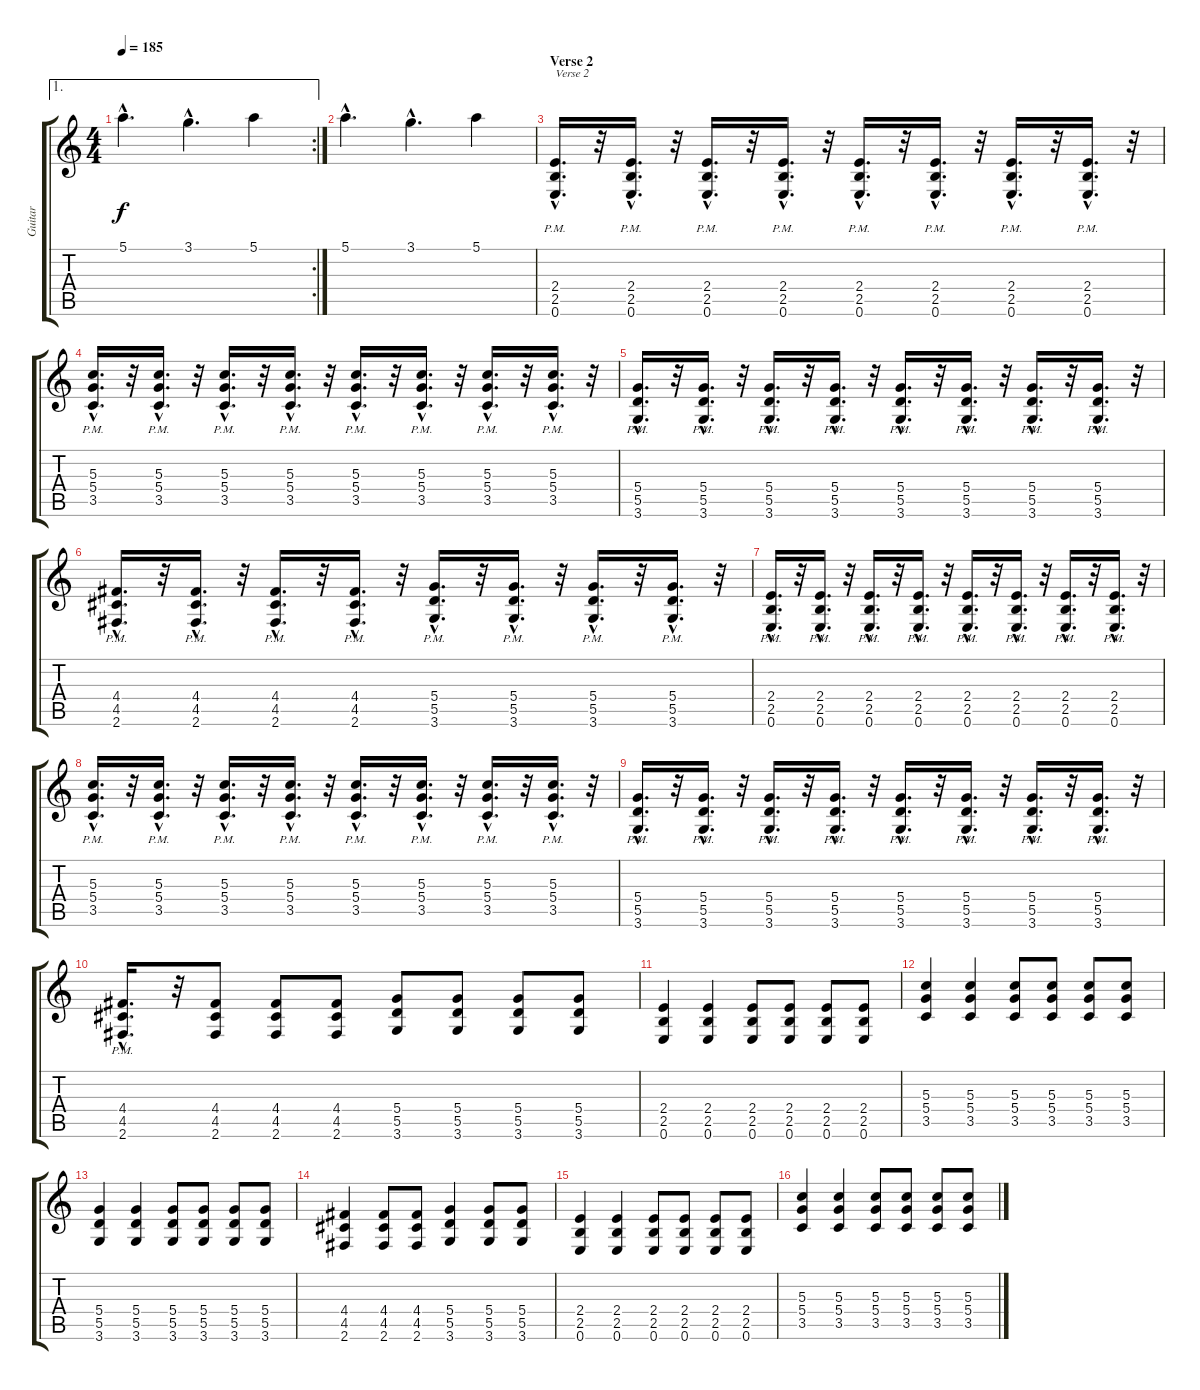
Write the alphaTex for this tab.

\track ("Guitar" "Guitar") {instrument distortionguitar}
\staff {score tabs}
\tuning (E4 B3 G3 D3 A2 E2) {hide}
\ae 1
\rc 2
\ts (4 4)
\tempo 185
\clef g2
\ks c
5.1{hac}.4{d dy f} 3.1{hac}.4{d} 5.1.4 |
5.1{hac}.4{d} 3.1{hac}.4{d} 5.1.4 |
\section ("" "Verse 2")
(2.4{hac pm} 2.5{hac pm} 0.6{hac pm}).16{d txt "Verse 2"} r.32 (2.4{hac pm} 2.5{hac pm} 0.6{hac pm}).16{d} r.32 (2.4{hac pm} 2.5{hac pm} 0.6{hac pm}).16{d} r.32 (2.4{hac pm} 2.5{hac pm} 0.6{hac pm}).16{d} r.32 (2.4{hac pm} 2.5{hac pm} 0.6{hac pm}).16{d} r.32 (2.4{hac pm} 2.5{hac pm} 0.6{hac pm}).16{d} r.32 (2.4{hac pm} 2.5{hac pm} 0.6{hac pm}).16{d} r.32 (2.4{hac pm} 2.5{hac pm} 0.6{hac pm}).16{d} r.32 |
(5.3{hac pm} 5.4{hac pm} 3.5{hac pm}).16{d} r.32 (5.3{hac pm} 5.4{hac pm} 3.5{hac pm}).16{d} r.32 (5.3{hac pm} 5.4{hac pm} 3.5{hac pm}).16{d} r.32 (5.3{hac pm} 5.4{hac pm} 3.5{hac pm}).16{d} r.32 (5.3{hac pm} 5.4{hac pm} 3.5{hac pm}).16{d} r.32 (5.3{hac pm} 5.4{hac pm} 3.5{hac pm}).16{d} r.32 (5.3{hac pm} 5.4{hac pm} 3.5{hac pm}).16{d} r.32 (5.3{hac pm} 5.4{hac pm} 3.5{hac pm}).16{d} r.32 |
(5.4{hac pm} 5.5{hac pm} 3.6{hac pm}).16{d} r.32 (5.4{hac pm} 5.5{hac pm} 3.6{hac pm}).16{d} r.32 (5.4{hac pm} 5.5{hac pm} 3.6{hac pm}).16{d} r.32 (5.4{hac pm} 5.5{hac pm} 3.6{hac pm}).16{d} r.32 (5.4{hac pm} 5.5{hac pm} 3.6{hac pm}).16{d} r.32 (5.4{hac pm} 5.5{hac pm} 3.6{hac pm}).16{d} r.32 (5.4{hac pm} 5.5{hac pm} 3.6{hac pm}).16{d} r.32 (5.4{hac pm} 5.5{hac pm} 3.6{hac pm}).16{d} r.32 |
(4.4{hac pm} 4.5{hac pm} 2.6{hac pm}).16{d} r.32 (4.4{hac pm} 4.5{hac pm} 2.6{hac pm}).16{d} r.32 (4.4{hac pm} 4.5{hac pm} 2.6{hac pm}).16{d} r.32 (4.4{hac pm} 4.5{hac pm} 2.6{hac pm}).16{d} r.32 (5.4{hac pm} 5.5{hac pm} 3.6{hac pm}).16{d} r.32 (5.4{hac pm} 5.5{hac pm} 3.6{hac pm}).16{d} r.32 (5.4{hac pm} 5.5{hac pm} 3.6{hac pm}).16{d} r.32 (5.4{hac pm} 5.5{hac pm} 3.6{hac pm}).16{d} r.32 |
(2.4{hac pm} 2.5{hac pm} 0.6{hac pm}).16{d} r.32 (2.4{hac pm} 2.5{hac pm} 0.6{hac pm}).16{d} r.32 (2.4{hac pm} 2.5{hac pm} 0.6{hac pm}).16{d} r.32 (2.4{hac pm} 2.5{hac pm} 0.6{hac pm}).16{d} r.32 (2.4{hac pm} 2.5{hac pm} 0.6{hac pm}).16{d} r.32 (2.4{hac pm} 2.5{hac pm} 0.6{hac pm}).16{d} r.32 (2.4{hac pm} 2.5{hac pm} 0.6{hac pm}).16{d} r.32 (2.4{hac pm} 2.5{hac pm} 0.6{hac pm}).16{d} r.32 |
(5.3{hac pm} 5.4{hac pm} 3.5{hac pm}).16{d} r.32 (5.3{hac pm} 5.4{hac pm} 3.5{hac pm}).16{d} r.32 (5.3{hac pm} 5.4{hac pm} 3.5{hac pm}).16{d} r.32 (5.3{hac pm} 5.4{hac pm} 3.5{hac pm}).16{d} r.32 (5.3{hac pm} 5.4{hac pm} 3.5{hac pm}).16{d} r.32 (5.3{hac pm} 5.4{hac pm} 3.5{hac pm}).16{d} r.32 (5.3{hac pm} 5.4{hac pm} 3.5{hac pm}).16{d} r.32 (5.3{hac pm} 5.4{hac pm} 3.5{hac pm}).16{d} r.32 |
(5.4{hac pm} 5.5{hac pm} 3.6{hac pm}).16{d} r.32 (5.4{hac pm} 5.5{hac pm} 3.6{hac pm}).16{d} r.32 (5.4{hac pm} 5.5{hac pm} 3.6{hac pm}).16{d} r.32 (5.4{hac pm} 5.5{hac pm} 3.6{hac pm}).16{d} r.32 (5.4{hac pm} 5.5{hac pm} 3.6{hac pm}).16{d} r.32 (5.4{hac pm} 5.5{hac pm} 3.6{hac pm}).16{d} r.32 (5.4{hac pm} 5.5{hac pm} 3.6{hac pm}).16{d} r.32 (5.4{hac pm} 5.5{hac pm} 3.6{hac pm}).16{d} r.32 |
(4.4{hac pm} 4.5{hac pm} 2.6{hac pm}).16{d} r.32 (4.4 4.5 2.6).8 (4.4 4.5 2.6).8 (4.4 4.5 2.6).8 (5.4 5.5 3.6).8 (5.4 5.5 3.6).8 (5.4 5.5 3.6).8 (5.4 5.5 3.6).8 |
(2.4 2.5 0.6).4 (2.4 2.5 0.6).4 (2.4 2.5 0.6).8 (2.4 2.5 0.6).8 (2.4 2.5 0.6).8 (2.4 2.5 0.6).8 |
(5.3 5.4 3.5).4 (5.3 5.4 3.5).4 (5.3 5.4 3.5).8 (5.3 5.4 3.5).8 (5.3 5.4 3.5).8 (5.3 5.4 3.5).8 |
(5.4 5.5 3.6).4 (5.4 5.5 3.6).4 (5.4 5.5 3.6).8 (5.4 5.5 3.6).8 (5.4 5.5 3.6).8 (5.4 5.5 3.6).8 |
(4.4 4.5 2.6).4 (4.4 4.5 2.6).8 (4.4 4.5 2.6).8 (5.4 5.5 3.6).4 (5.4 5.5 3.6).8 (5.4 5.5 3.6).8 |
(2.4 2.5 0.6).4 (2.4 2.5 0.6).4 (2.4 2.5 0.6).8 (2.4 2.5 0.6).8 (2.4 2.5 0.6).8 (2.4 2.5 0.6).8 |
(5.3 5.4 3.5).4 (5.3 5.4 3.5).4 (5.3 5.4 3.5).8 (5.3 5.4 3.5).8 (5.3 5.4 3.5).8 (5.3 5.4 3.5).8
